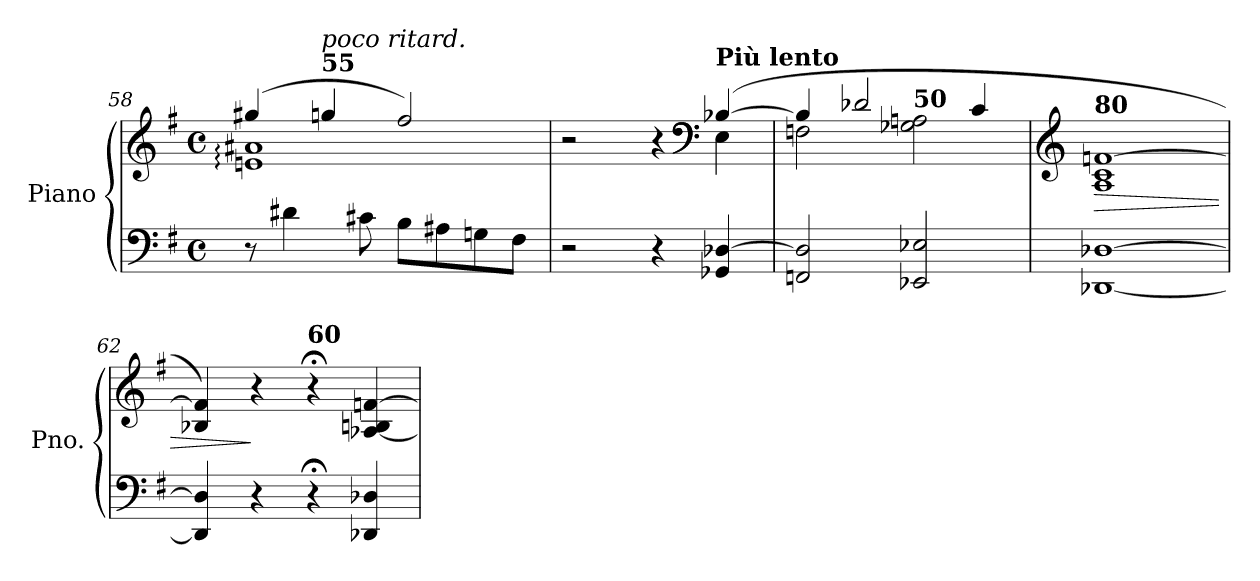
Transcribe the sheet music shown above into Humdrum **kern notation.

**kern	**kern	**dynam
*part1	*part1	*part1
*staff2	*staff1	*staff1/2
*I"Piano	*	*
*I'Pno.	*	*
*clefF4	*clefG2	*
*k[f#]	*k[f#]	*
*M4/4	*M4/4	*
*met(c)	*met(c)	*
=58	=58	=58
*	*^	*
8r	(4gg#X/	1en: 1a#X:	.
4d#X\	.	.	.
!	!LO:TX:a:B:t=55	!	!
!	!LO:TX:a:t=poco rit<i>ard</i>.	!	!
.	4ggn/	.	.
8c#X\	.	.	.
8B\L	2ff#/)	.	.
8A#X\	.	.	.
8Gn\	.	.	.
8F#\J	.	.	.
=59	=59	=59	=59
2r	2r	2ryy	.
4r	4r	4ryy	.
*	*clefF4	*	*
!	!LO:TX:a:B:t=Più lento	!	!
!	!	!	!LO:DY:b
4GG-X/ [4D-X/	([4B-X/	4E\	other-dynamics
=60	=60	=60	=60
2FFn/ 2D-/]	4B-/]	2Fn\	.
.	2d-X/	.	.
!	!	!LO:TX:a:B:t=50	!
2EE-X/ 2E-X/	.	2G-X\ 2An\	.
.	4c/	.	.
*	*v	*v	*
!!LO:LB:g=z
=61	=61	=61
*	*clefG2	*
!	!LO:TX:a:B:t=80	!
!	!	!LO:HP:b
[1DD-X [1D-X	1A 1c [1fn	>
=62	=62	=62
4DD-/] 4D-/]	4B-X/ 4f/])	.
4r	4r	]
!	!LO:TX:a:B:t=60	!
4r;<	4r;<	.
4DD-X/ 4D-X/	[4A-X/ 4Bn/ [4fn/	.
=	=	=
*-	*-	*-
